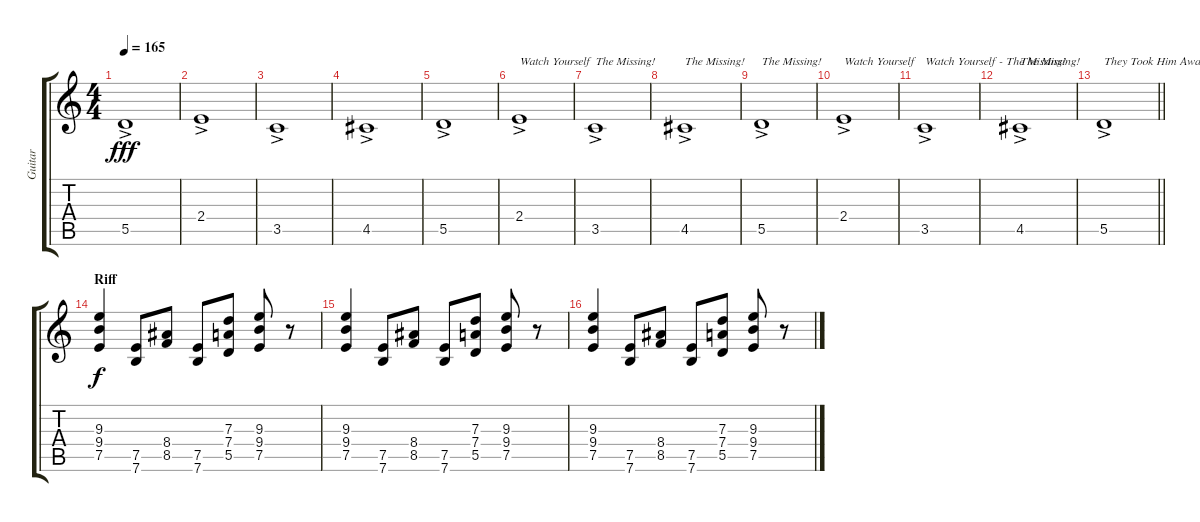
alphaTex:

\track ("Guitar" "Guitar") {instrument distortionguitar}
\staff {score tabs}
\tuning (E4 B3 G3 D3 A2 E2) {hide}
\ts (4 4)
\tempo 165
\clef g2
\ks c
5.5{ac}.1{dy fff} |
2.4{ac}.1 |
3.5{ac}.1 |
4.5{ac}.1 |
5.5{ac}.1 |
2.4{ac}.1{txt "Watch Yourself"} |
3.5{ac}.1{txt "The Missing!"} |
4.5{ac}.1{txt "The Missing!"} |
5.5{ac}.1{txt "The Missing!"} |
2.4{ac}.1{txt "Watch Yourself"} |
3.5{ac}.1{txt "Watch Yourself - The Missing!"} |
4.5{ac}.1{txt "The Missing!"} |
\barLineRight lightlight
5.5{ac}.1{txt "They Took Him Away!"} |
\section ("" "Riff")
(9.3 9.4 7.5).4{dy f} (7.5 7.6).8 (8.4 8.5).8 (7.5 7.6).8 (7.3 7.4 5.5).8 (9.3 9.4 7.5).8 r.8 |
(9.3 9.4 7.5).4 (7.5 7.6).8 (8.4 8.5).8 (7.5 7.6).8 (7.3 7.4 5.5).8 (9.3 9.4 7.5).8 r.8 |
(9.3 9.4 7.5).4 (7.5 7.6).8 (8.4 8.5).8 (7.5 7.6).8 (7.3 7.4 5.5).8 (9.3 9.4 7.5).8 r.8
